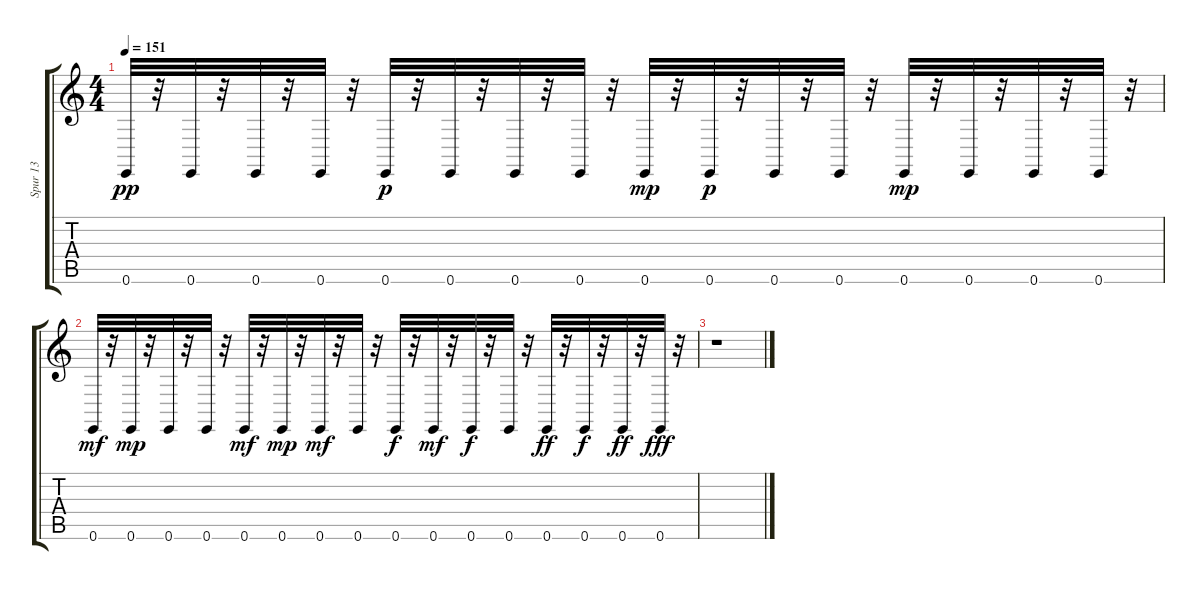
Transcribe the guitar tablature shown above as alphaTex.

\track ("Spur 13" "Spur 13") {instrument acousticgrandpiano}
\staff {score tabs}
\tuning (E4 B3 G3 D3 A2 E2) {hide}
\ts (4 4)
\tempo 151
\clef g2
\ks c
0.6.32{dy pp instrument acousticguitarsteel} r.32 0.6.32 r.32 0.6.32 r.32 0.6.32 r.32 0.6.32{dy p} r.32 0.6.32 r.32 0.6.32 r.32 0.6.32 r.32 0.6.32{dy mp} r.32 0.6.32{dy p} r.32 0.6.32 r.32 0.6.32 r.32 0.6.32{dy mp} r.32 0.6.32 r.32 0.6.32 r.32 0.6.32 r.32 |
0.6.32{dy mf} r.32 0.6.32{dy mp} r.32 0.6.32 r.32 0.6.32 r.32 0.6.32{dy mf} r.32 0.6.32{dy mp} r.32 0.6.32{dy mf} r.32 0.6.32 r.32 0.6.32{dy f} r.32 0.6.32{dy mf} r.32 0.6.32{dy f} r.32 0.6.32 r.32 0.6.32{dy ff} r.32 0.6.32{dy f} r.32 0.6.32{dy ff} r.32 0.6.32{dy fff} r.32 |
r.1
